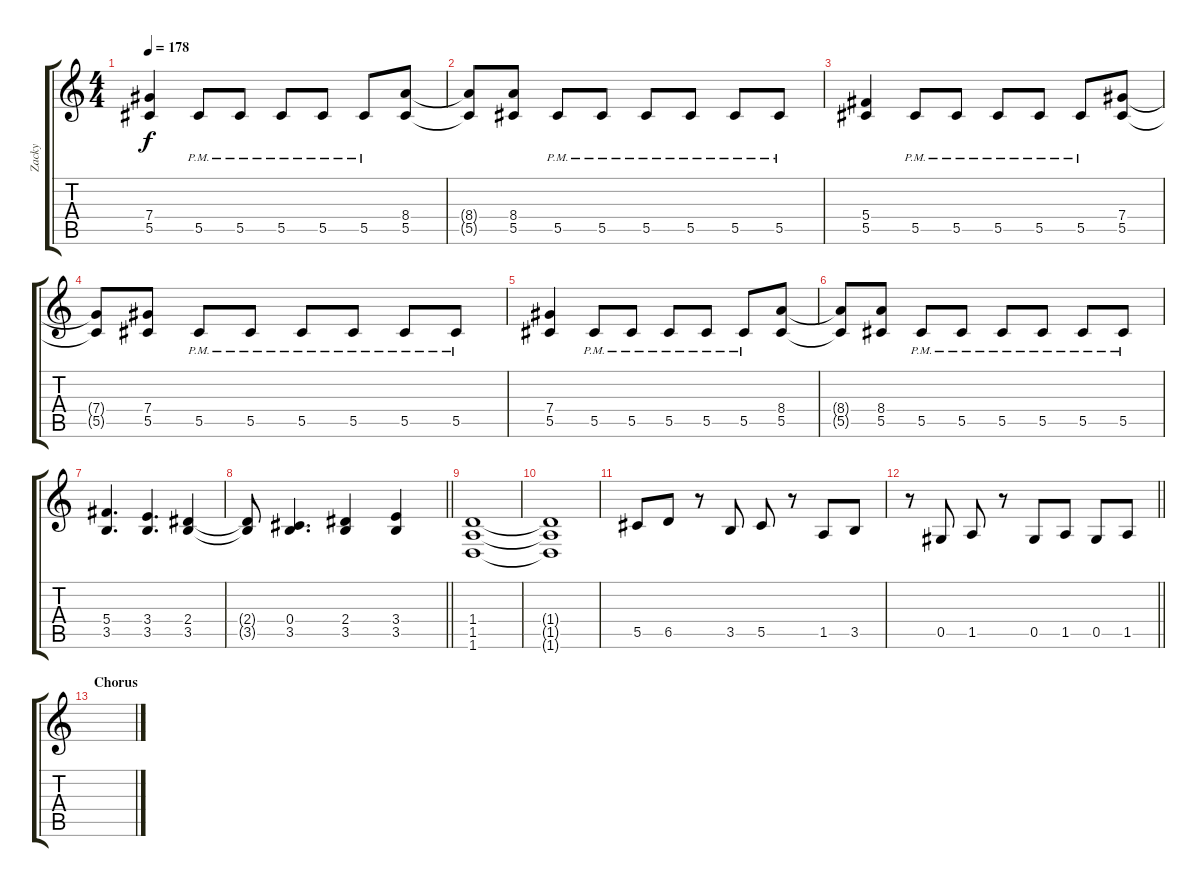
\track ("Zacky" "Zacky") {instrument distortionguitar}
\staff {score tabs}
\tuning (Eb4 Bb3 Gb3 Db3 Ab2 Db2) {hide}
\ts (4 4)
\tempo 178
\clef g2
\ks c
(7.4 5.5).4{dy f} 5.5{pm}.8 5.5{pm}.8 5.5{pm}.8 5.5{pm}.8 5.5{pm}.8 (8.4 5.5).8 |
(8.4{t} 5.5{t}).8 (8.4 5.5).8 5.5{pm}.8 5.5{pm}.8 5.5{pm}.8 5.5{pm}.8 5.5{pm}.8 5.5{pm}.8 |
(5.4 5.5).4 5.5{pm}.8 5.5{pm}.8 5.5{pm}.8 5.5{pm}.8 5.5{pm}.8 (7.4 5.5).8 |
(7.4{t} 5.5{t}).8 (7.4 5.5).8 5.5{pm}.8 5.5{pm}.8 5.5{pm}.8 5.5{pm}.8 5.5{pm}.8 5.5{pm}.8 |
(7.4 5.5).4 5.5{pm}.8 5.5{pm}.8 5.5{pm}.8 5.5{pm}.8 5.5{pm}.8 (8.4 5.5).8 |
(8.4{t} 5.5{t}).8 (8.4 5.5).8 5.5{pm}.8 5.5{pm}.8 5.5{pm}.8 5.5{pm}.8 5.5{pm}.8 5.5{pm}.8 |
(5.4 3.5).4{d} (3.4 3.5).4{d} (2.4 3.5).4 |
\barLineRight lightlight
(2.4{t} 3.5{t}).8 (0.4 3.5).4{d} (2.4 3.5).4 (3.4 3.5).4 |
(1.4 1.5 1.6).1 |
(1.4{t} 1.5{t} 1.6{t}).1 |
5.5.8 6.5.8 r.8 3.5.8 5.5.8 r.8 1.5.8 3.5.8 |
\barLineRight lightlight
r.8 0.5.8 1.5.8 r.8 0.5.8 1.5.8 0.5.8 1.5.8 |
\section ("" "Chorus")
